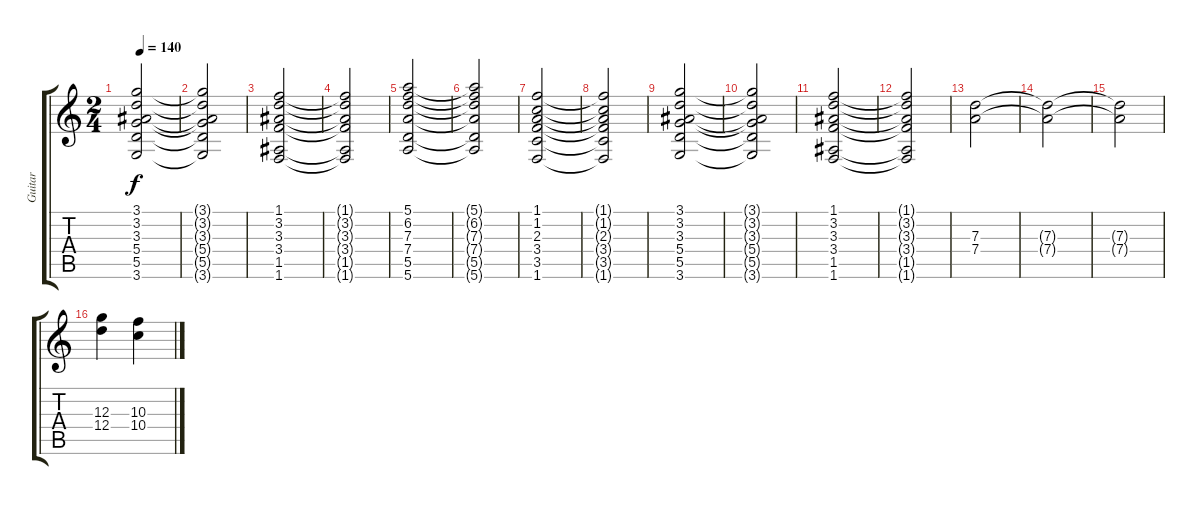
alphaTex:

\track ("Guitar" "Guitar") {instrument overdrivenguitar}
\staff {score tabs}
\tuning (E4 B3 G3 D3 A2 E2) {hide}
\ts (2 4)
\tempo 140
\clef g2
\ks c
(3.1 3.2 3.3 5.4 5.5 3.6).2{dy f} |
(3.1{t} 3.2{t} 3.3{t} 5.4{t} 5.5{t} 3.6{t}).2 |
(1.1 3.2 3.3 3.4 1.5 1.6).2 |
(1.1{t} 3.2{t} 3.3{t} 3.4{t} 1.5{t} 1.6{t}).2 |
(5.1 6.2 7.3 7.4 5.5 5.6).2 |
(5.1{t} 6.2{t} 7.3{t} 7.4{t} 5.5{t} 5.6{t}).2 |
(1.1 1.2 2.3 3.4 3.5 1.6).2 |
(1.1{t} 1.2{t} 2.3{t} 3.4{t} 3.5{t} 1.6{t}).2 |
(3.1 3.2 3.3 5.4 5.5 3.6).2 |
(3.1{t} 3.2{t} 3.3{t} 5.4{t} 5.5{t} 3.6{t}).2 |
(1.1 3.2 3.3 3.4 1.5 1.6).2 |
(1.1{t} 3.2{t} 3.3{t} 3.4{t} 1.5{t} 1.6{t}).2 |
(7.3 7.4).2 |
(7.3{t} 7.4{t}).2 |
(7.3{t} 7.4{t}).2 |
(12.3 12.4).4 (10.3 10.4).4
